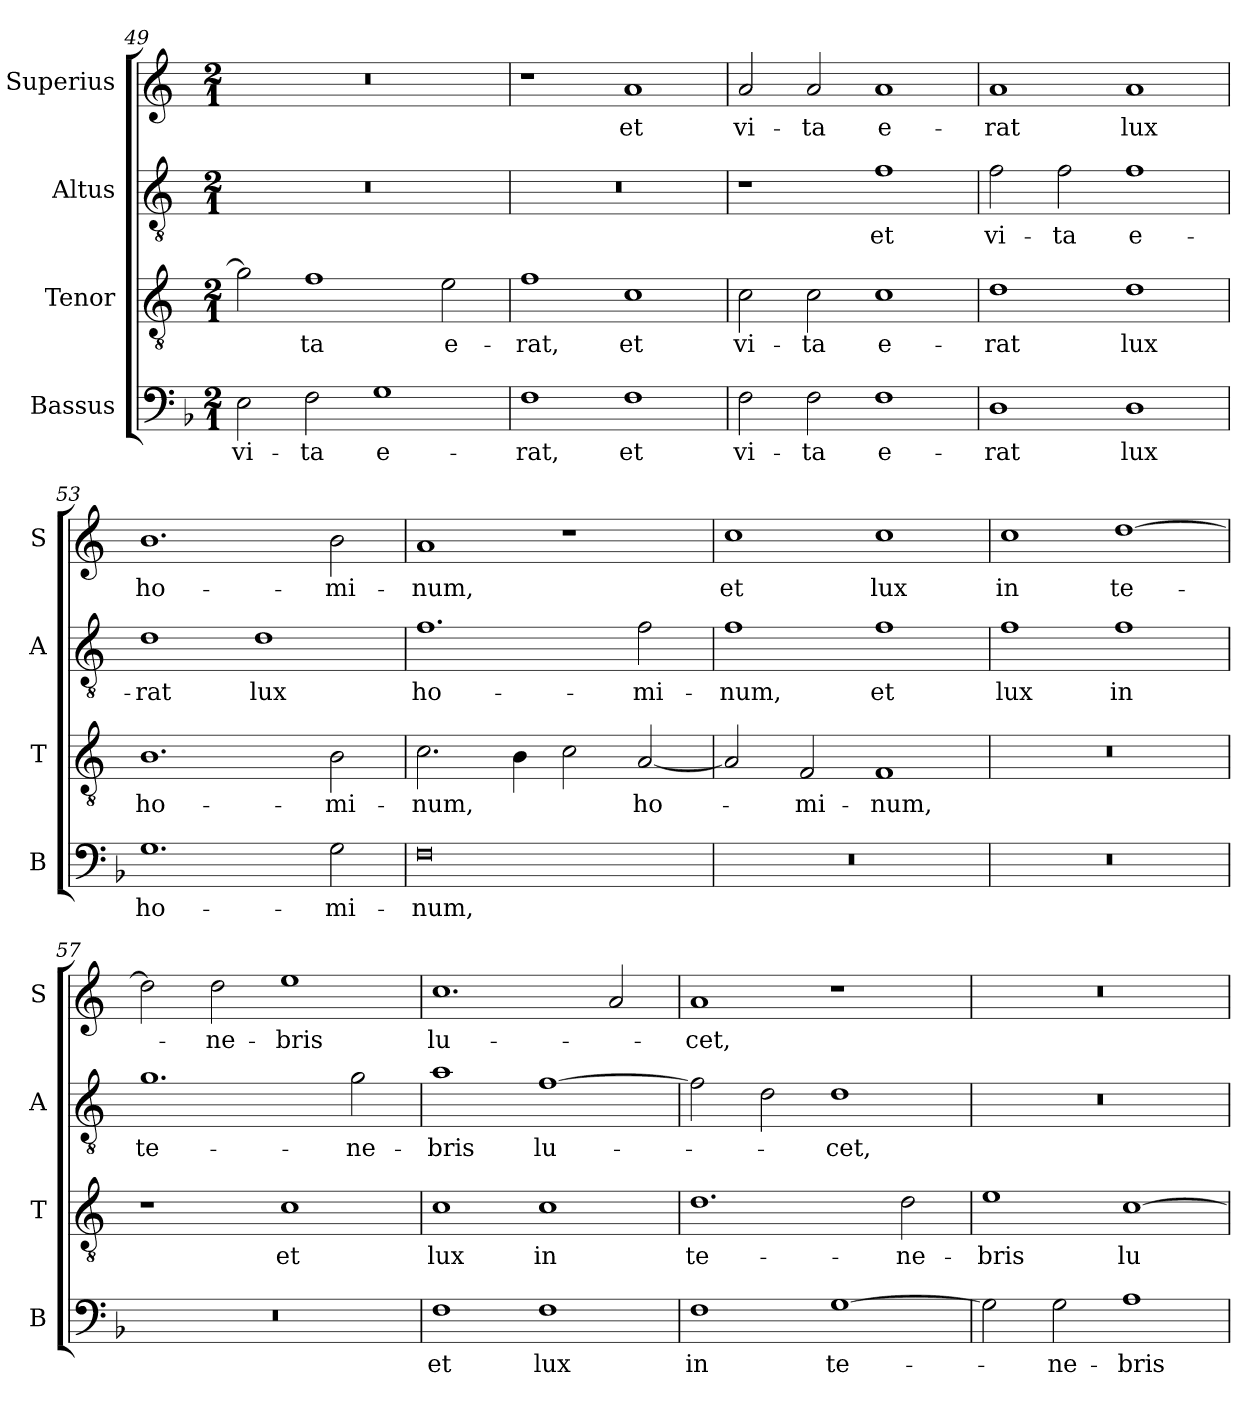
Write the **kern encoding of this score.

**kern	**text	**kern	**text	**kern	**text	**kern	**text
*part4	*part4	*part3	*part3	*part2	*part2	*part1	*part1
*staff4	*staff4	*staff3	*staff3	*staff2	*staff2	*staff1	*staff1
*I"Bassus	*	*I"Tenor	*	*I"Altus	*	*I"Superius	*
*I'B	*	*I'T	*	*I'A	*	*I'S	*
*clefF4	*	*clefGv2	*	*clefGv2	*	*clefG2	*
*k[b-]	*	*k[]	*	*k[]	*	*k[]	*
*M2/1	*	*M2/1	*	*M2/1	*	*M2/1	*
=49	=49	=49	=49	=49	=49	=49	=49
2E\	vi-	2g\]	.	0r	.	0r	.
2F\	-ta	1f	-ta	.	.	.	.
1G	e-	.	.	.	.	.	.
.	.	2e\	e-	.	.	.	.
=50	=50	=50	=50	=50	=50	=50	=50
1F	-rat,	1f	-rat,	0r	.	1r	.
1F	et	1c	et	.	.	1a	et
=51	=51	=51	=51	=51	=51	=51	=51
2F\	vi-	2c\	vi-	1r	.	2a/	vi-
2F\	-ta	2c\	-ta	.	.	2a/	-ta
1F	e-	1c	e-	1f	et	1a	e-
=52	=52	=52	=52	=52	=52	=52	=52
1D	-rat	1d	-rat	2f\	vi-	1a	-rat
.	.	.	.	2f\	-ta	.	.
1D	lux	1d	lux	1f	e-	1a	lux
=53	=53	=53	=53	=53	=53	=53	=53
1.G	ho-	1.B	ho-	1d	-rat	1.b	ho-
.	.	.	.	1d	lux	.	.
2G\	-mi-	2B\	-mi-	.	.	2b\	-mi-
=54	=54	=54	=54	=54	=54	=54	=54
0F	-num,	2.c\	-num,	1.f	ho-	1a	-num,
.	.	4B\	.	.	.	.	.
.	.	2c\	.	.	.	1r	.
.	.	[2A/	ho-	2f\	-mi-	.	.
=55	=55	=55	=55	=55	=55	=55	=55
0r	.	2A/]	.	1f	-num,	1cc	et
.	.	2F/	-mi-	.	.	.	.
.	.	1F	-num,	1f	et	1cc	lux
=56	=56	=56	=56	=56	=56	=56	=56
0r	.	0r	.	1f	lux	1cc	in
.	.	.	.	1f	in	[1dd	te-
=57	=57	=57	=57	=57	=57	=57	=57
0r	.	1r	.	1.g	te-	2dd\]	.
.	.	.	.	.	.	2dd\	-ne-
.	.	1c	et	.	.	1ee	-bris
.	.	.	.	2g\	-ne-	.	.
=58	=58	=58	=58	=58	=58	=58	=58
*k[]	*	*	*	*	*	*	*
1F	et	1c	lux	1a	-bris	1.cc	lu-
1F	lux	1c	in	[1f	lu-	.	.
.	.	.	.	.	.	2a/	.
=59	=59	=59	=59	=59	=59	=59	=59
1F	in	1.d	te-	2f\]	.	1a	-cet,
.	.	.	.	2d\	.	.	.
[1G	te-	.	.	1d	-cet,	1r	.
.	.	2d\	-ne-	.	.	.	.
=60	=60	=60	=60	=60	=60	=60	=60
2G\]	.	1e	-bris	0r	.	0r	.
2G\	-ne-	.	.	.	.	.	.
1A	-bris	[1c	lu-	.	.	.	.
=	=	=	=	=	=	=	=
*-	*-	*-	*-	*-	*-	*-	*-
